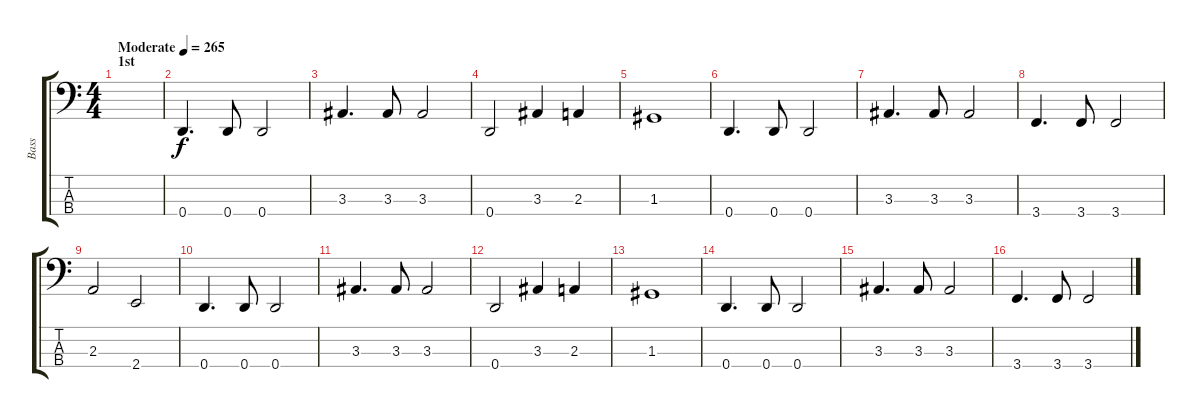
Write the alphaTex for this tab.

\track ("Bass" "Bass") {instrument electricbassfinger}
\staff {score tabs}
\tuning (F2 C2 G1 D1) {hide}
\ts (4 4)
\section ("" "1st")
\tempo (265 "Moderate")
\clef f4
\ks c
|
0.4.4{d} 0.4.8 0.4.2 |
3.3.4{d} 3.3.8 3.3.2 |
0.4.2 3.3.4 2.3.4 |
1.3.1 |
0.4.4{d} 0.4.8 0.4.2 |
3.3.4{d} 3.3.8 3.3.2 |
3.4.4{d} 3.4.8 3.4.2 |
2.3.2 2.4.2 |
0.4.4{d} 0.4.8 0.4.2 |
3.3.4{d} 3.3.8 3.3.2 |
0.4.2 3.3.4 2.3.4 |
1.3.1 |
0.4.4{d} 0.4.8 0.4.2 |
3.3.4{d} 3.3.8 3.3.2 |
3.4.4{d} 3.4.8 3.4.2
